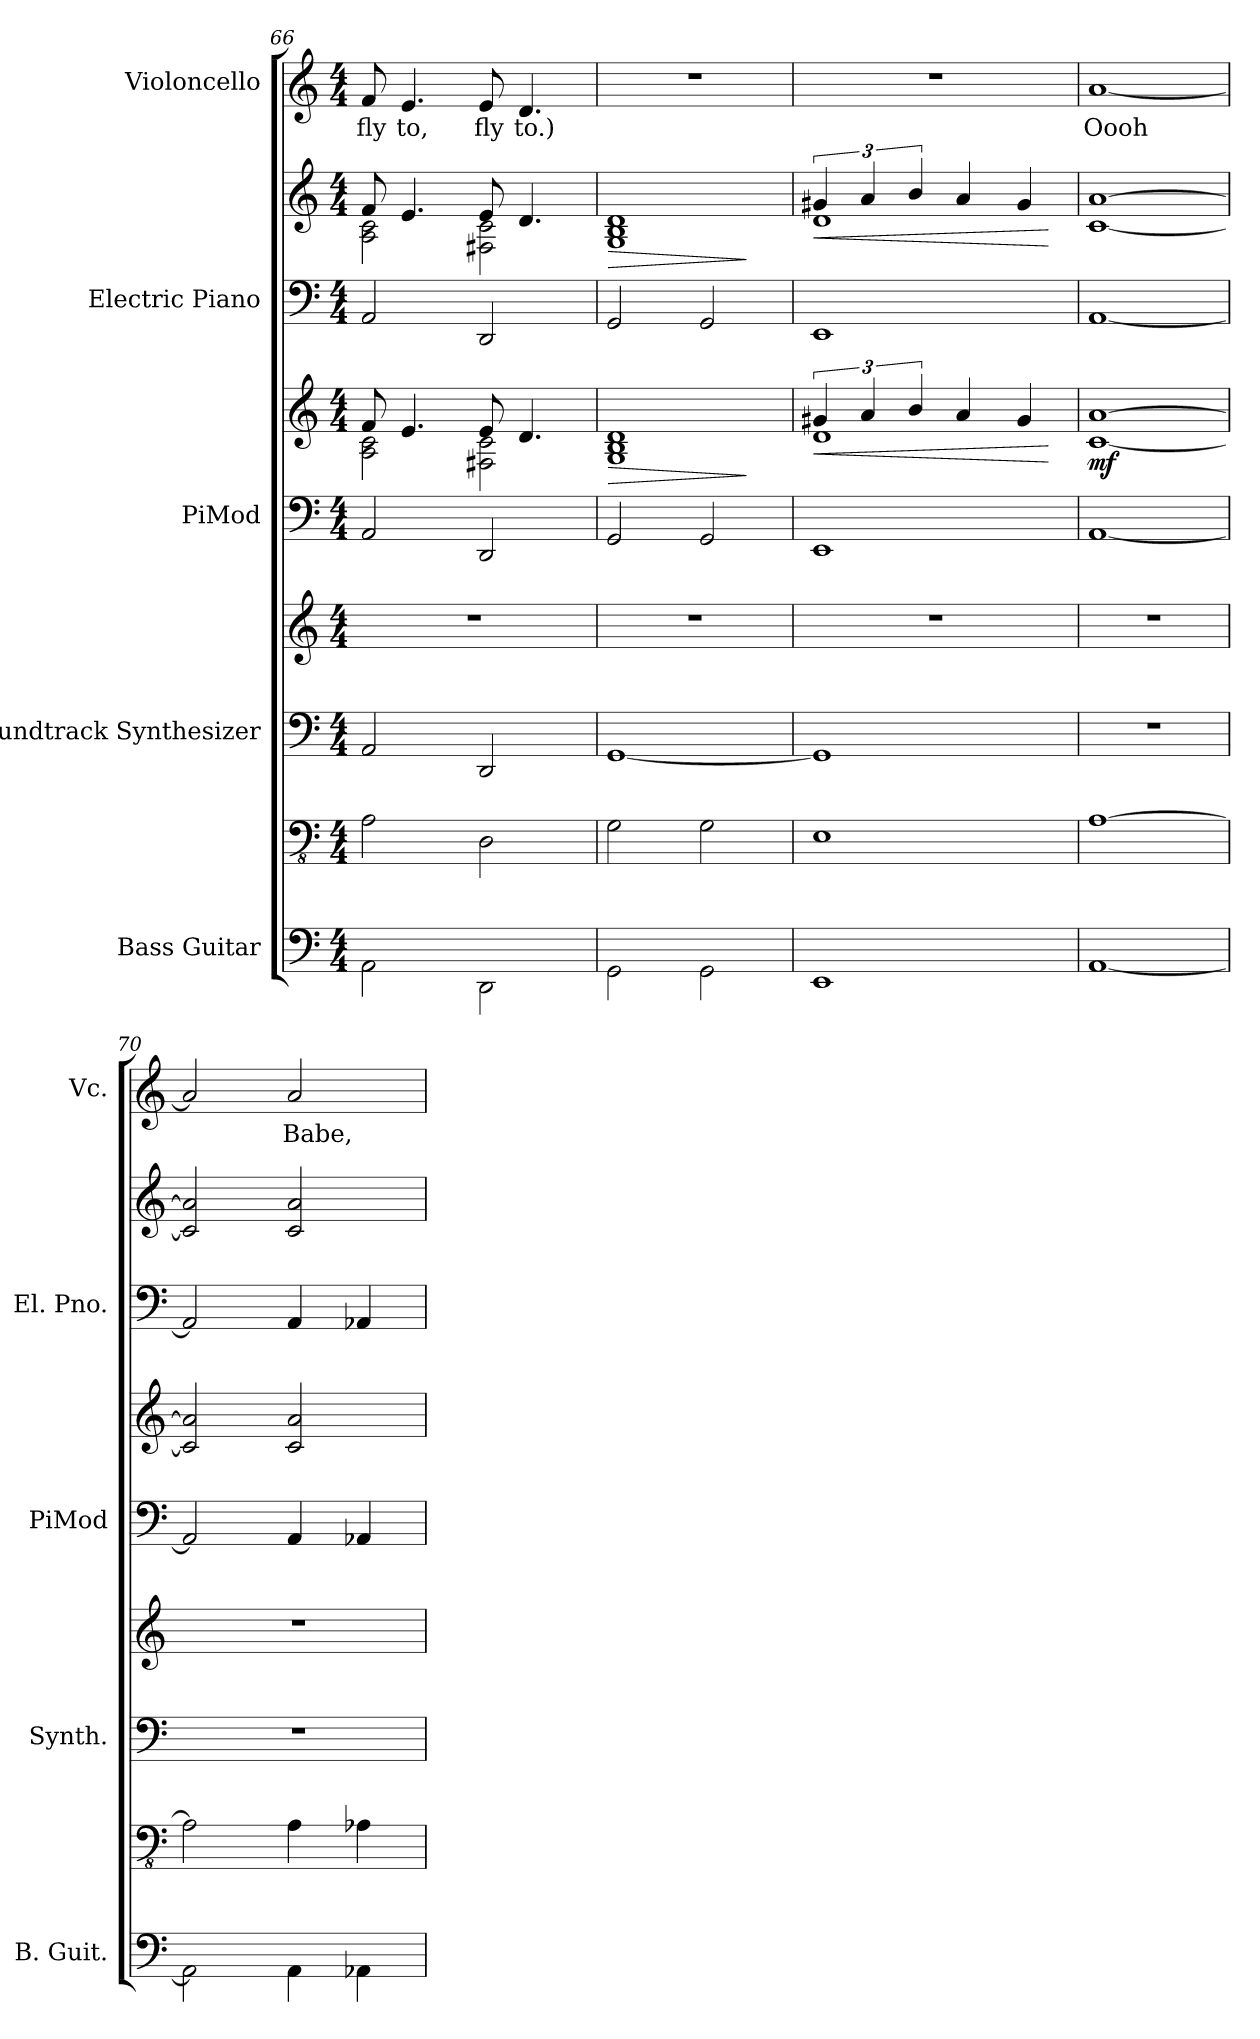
**kern	**kern	**kern	**kern	**kern	**kern	**dynam	**kern	**kern	**dynam	**kern	**text
*part5	*part5	*part4	*part4	*part3	*part3	*part3	*part2	*part2	*part2	*part1	*part1
*staff9	*staff8	*staff7	*staff6	*staff5	*staff4	*staff4/5	*staff3	*staff2	*staff2/3	*staff1	*staff1
*I"Bass Guitar	*	*I"Soundtrack Synthesizer	*	*I"PiMod	*	*	*I"Electric Piano	*	*	*I"Violoncello	*
*I'B. Guit.	*	*I'Synth.	*	*I'PiMod	*	*	*I'El. Pno.	*	*	*I'Vc.	*
*	*clefFv4	*clefF4	*clefG2	*clefF4	*clefG2	*	*clefF4	*clefG2	*	*clefG2	*
*k[]	*k[]	*k[]	*k[]	*k[]	*k[]	*	*k[]	*k[]	*	*k[]	*
*M4/4	*M4/4	*M4/4	*M4/4	*M4/4	*M4/4	*	*M4/4	*M4/4	*	*M4/4	*
=66	=66	=66	=66	=66	=66	=66	=66	=66	=66	=66	=66
*	*	*	*	*	*^	*	*	*^	*	*	*
2AA\	2AA\	2AA/	1r	2AA/	8f/	2A\ 2c\	.	2AA/	8f/	2A\ 2c\	.	8f/	fly
.	.	.	.	.	4.e/	.	.	.	4.e/	.	.	4.e/	to,
2DD\	2DD\	2DD/	.	2DD/	8e/	2F#X\ 2c\	.	2DD/	8e/	2F#X\ 2c\	.	8e/	fly
.	.	.	.	.	4.d/	.	.	.	4.d/	.	.	4.d/	to.)
*	*	*	*	*	*v	*v	*	*	*v	*v	*	*	*
=67	=67	=67	=67	=67	=67	=67	=67	=67	=67	=67	=67
!	!	!	!	!	!	!LO:HP:b	!	!	!LO:HP:b	!	!
2GG\	2GG\	[1GG	1r	2GG/	1G 1B 1d	>	2GG/	1G 1B 1d	>	1r	.
2GG\	2GG\	.	.	2GG/	.	.	2GG/	.	.	.	.
.	.	.	.	.	.	]	.	.	]	.	.
=68	=68	=68	=68	=68	=68	=68	=68	=68	=68	=68	=68
!	!	!	!	!	!	!LO:HP:b	!	!	!LO:HP:b	!	!
*	*	*	*	*	*^	*	*	*^	*	*	*
1EE	1EE	1GG]	1r	1EE	6g#X/	1d	<	1EE	6g#X/	1d	<	1r	.
.	.	.	.	.	6a/	.	.	.	6a/	.	.	.	.
.	.	.	.	.	6b/	.	.	.	6b/	.	.	.	.
.	.	.	.	.	4a/	.	.	.	4a/	.	.	.	.
.	.	.	.	.	4g#/	.	.	.	4g#/	.	.	.	.
*	*	*	*	*	*v	*v	*	*	*v	*v	*	*	*
.	.	.	.	.	.	[	.	.	[	.	.
=69	=69	=69	=69	=69	=69	=69	=69	=69	=69	=69	=69
!	!	!	!	!	!	!LO:DY:b	!	!	!	!	!
[1AA	[1AA	1r	1r	[1AA	[1c [1a	mf	[1AA	[1c [1a	.	[1a	Oooh
=70	=70	=70	=70	=70	=70	=70	=70	=70	=70	=70	=70
2AA\]	2AA\]	1r	1r	2AA/]	2c/] 2a/]	.	2AA/]	2c/] 2a/]	.	2a/]	.
4AA\	4AA\	.	.	4AA/	2c/ 2a/	.	4AA/	2c/ 2a/	.	2a/	Babe,
4AA-X\	4AA-X\	.	.	4AA-X/	.	.	4AA-X/	.	.	.	.
=	=	=	=	=	=	=	=	=	=	=	=
*-	*-	*-	*-	*-	*-	*-	*-	*-	*-	*-	*-
